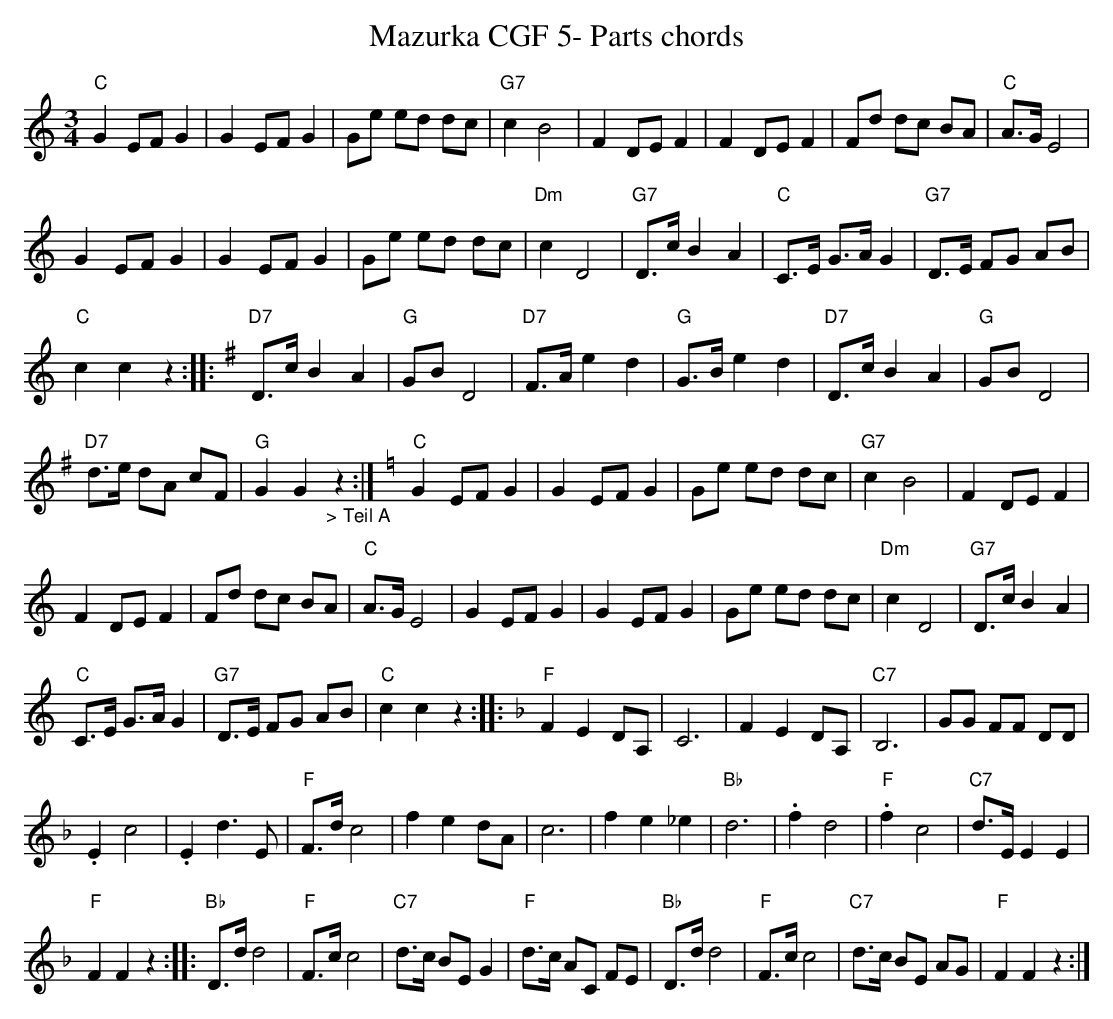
X:1
T:Mazurka CGF 5- Parts chords
M:3/4
L:1/8
K:Cmaj%%MIDI gchordon
"C"G2 EF G2 | G2 EF G2 | Ge ed dc | "G7"c2B4 | F2DE F2 | F2 DE F2 | Fd dc BA | "C"A>G E4 |
G2 EF G2 | \
G2 EF G2 | Ge ed dc | "Dm"c2 D4 | "G7"D>c B2A2 | "C"C>E G>A G2 | "G7"D>E FG AB |
"C"c2c2 z2 :: [K:Gmaj] "D7"D>c B2A2 | "G"GB D4 | "D7"F>A e2d2 | \
"G"G>B e2d2 | "D7"D>c B2A2 | "G"GB D4 |
"D7"d>e dA cF | "G"G2G2"_> Teil A"z2 :| [K:Cmaj]\
"C"G2 EF G2 | G2 EF G2 | Ge ed dc | "G7"c2B4 | F2DE F2 |
F2 DE F2 | Fd dc BA | "C"A>G E4 | G2 EF G2 | \
G2 EF G2 | Ge ed dc | "Dm"c2 D4 | "G7"D>c B2A2 |
"C"C>E G>A G2 | "G7"D>E FG AB | "C"c2c2 z2 :: [K:Fmaj] "F"F2E2 DA, | C6 | F2E2 DA, | "C7"B,6 | \
GG FF DD |
.E2 c4 | .E2 d3E | "F"F>d c4 | f2e2 dA | c6 | f2e2_e2 | "Bb"d6 | .f2 d4 | "F".f2c4 | "C7"d>E E2 E2 |
"F"F2F2 z2 :: "Bb"D>d d4 | "F"F>c c4 | "C7"d>c BE G2 | "F"d>c AC FE |\
 "Bb"D>d d4 | "F"F>c c4 | "C7"d>c BE AG | "F"F2F2 z2 :|
